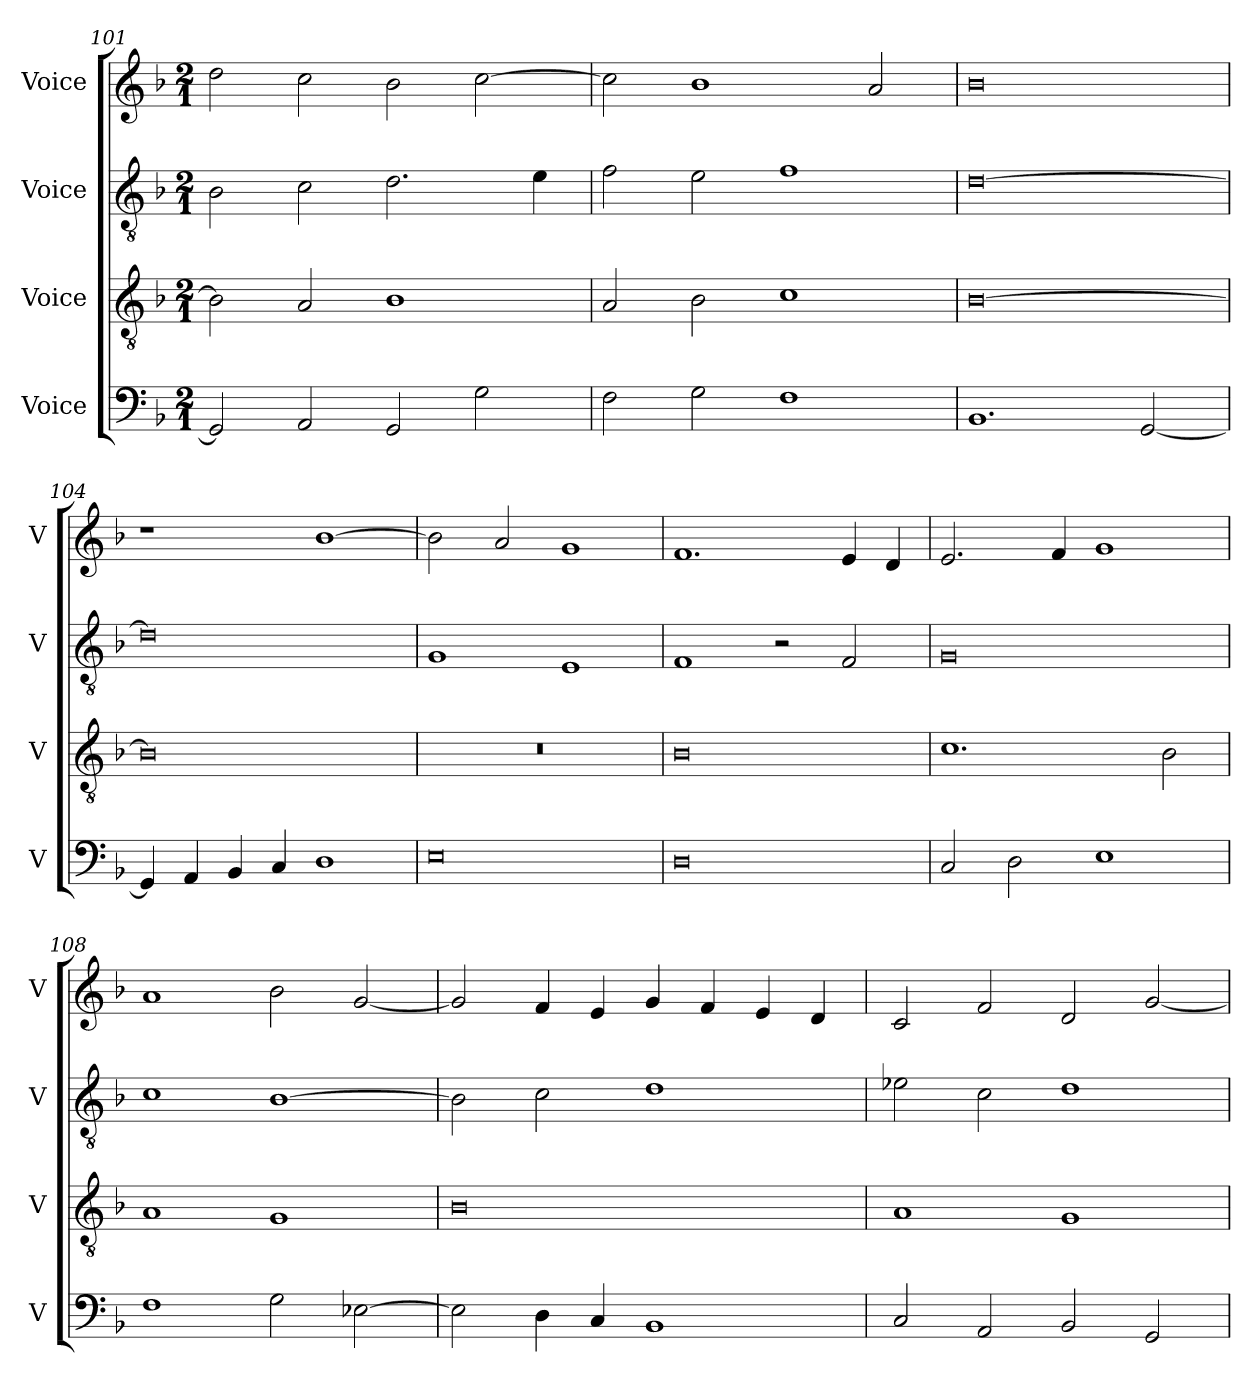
**kern	**kern	**kern	**kern
*part4	*part3	*part2	*part1
*staff4	*staff3	*staff2	*staff1
*I"Voice	*I"Voice	*I"Voice	*I"Voice
*I'V	*I'V	*I'V	*I'V
*clefF4	*clefGv2	*clefGv2	*clefG2
*k[b-]	*k[b-]	*k[b-]	*k[b-]
*M2/1	*M2/1	*M2/1	*M2/1
=101	=101	=101	=101
2GG/]	2B-\]	2B-\	2dd\
2AA/	2A/	2c\	2cc\
2GG/	1B-	2.d\	2b-\
2G\	.	.	[2cc\
.	.	4e\	.
!!LO:LB:g=z
=102	=102	=102	=102
2F\	2A/	2f\	2cc\]
2G\	2B-\	2e\	1b-
1F	1c	1f	.
.	.	.	2a/
=103	=103	=103	=103
1.BB-	[0B-	[0d	0b-
[2GG/	.	.	.
=104	=104	=104	=104
4GG/]	0B-]	0d]	1r
4AA/	.	.	.
4BB-/	.	.	.
4C/	.	.	.
1D	.	.	[1b-
=105	=105	=105	=105
0E	0r	1G	2b-\]
.	.	.	2a/
.	.	1E	1g
!!LO:PB:g=z
=106	=106	=106	=106
0D	0B-	1F	1.f
.	.	2r	.
.	.	2F/	4e/
.	.	.	4d/
=107	=107	=107	=107
2C/	1.c	0G	2.e/
2D\	.	.	.
.	.	.	4f/
1E	.	.	1g
.	2B-\	.	.
=108	=108	=108	=108
1F	1A	1c	1a
2G\	1G	[1B-	2b-\
[2E-X\	.	.	[2g/
=109	=109	=109	=109
2E-\]	0B-	2B-\]	2g/]
4D\	.	2c\	4f/
4C/	.	.	4e/
1BB-	.	1d	4g/
.	.	.	4f/
.	.	.	4e/
.	.	.	4d/
!!LO:LB:g=z
=110	=110	=110	=110
2C/	1A	2e-X\	2c/
2AA/	.	2c\	2f/
2BB-/	1G	1d	2d/
2GG/	.	.	[2g/
=	=	=	=
*-	*-	*-	*-
